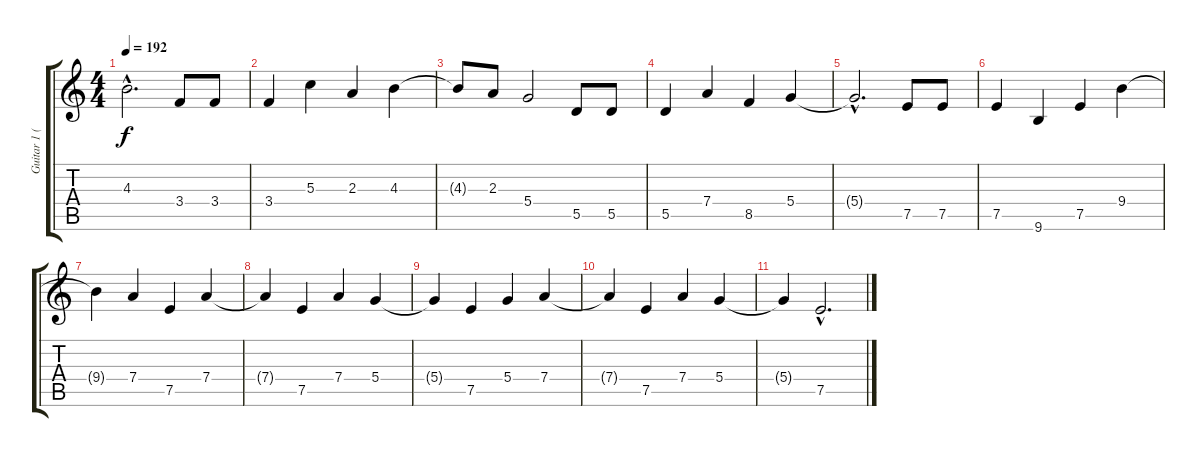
\track ("Guitar 1 (Double)" "Guitar 1 (") {instrument distortionguitar}
\staff {score tabs}
\tuning (E4 B3 G3 D3 A2 D2) {hide}
\ts (4 4)
\tempo 192
\clef g2
\ks c
4.3{hac t}.2{d dy f} 3.4.8 3.4.8 |
3.4.4 5.3.4 2.3.4 4.3.4 |
4.3{t}.8 2.3.8 5.4.2 5.5.8 5.5.8 |
5.5.4 7.4.4 8.5.4 5.4.4 |
5.4{hac t}.2{d} 7.5.8 7.5.8 |
7.5.4 9.6.4 7.5.4 9.4.4 |
9.4{t}.4 7.4.4 7.5.4 7.4.4 |
7.4{t}.4 7.5.4 7.4.4 5.4.4 |
5.4{t}.4 7.5.4 5.4.4 7.4.4 |
7.4{t}.4 7.5.4 7.4.4 5.4.4 |
5.4{t}.4 7.5{hac}.2{d}
